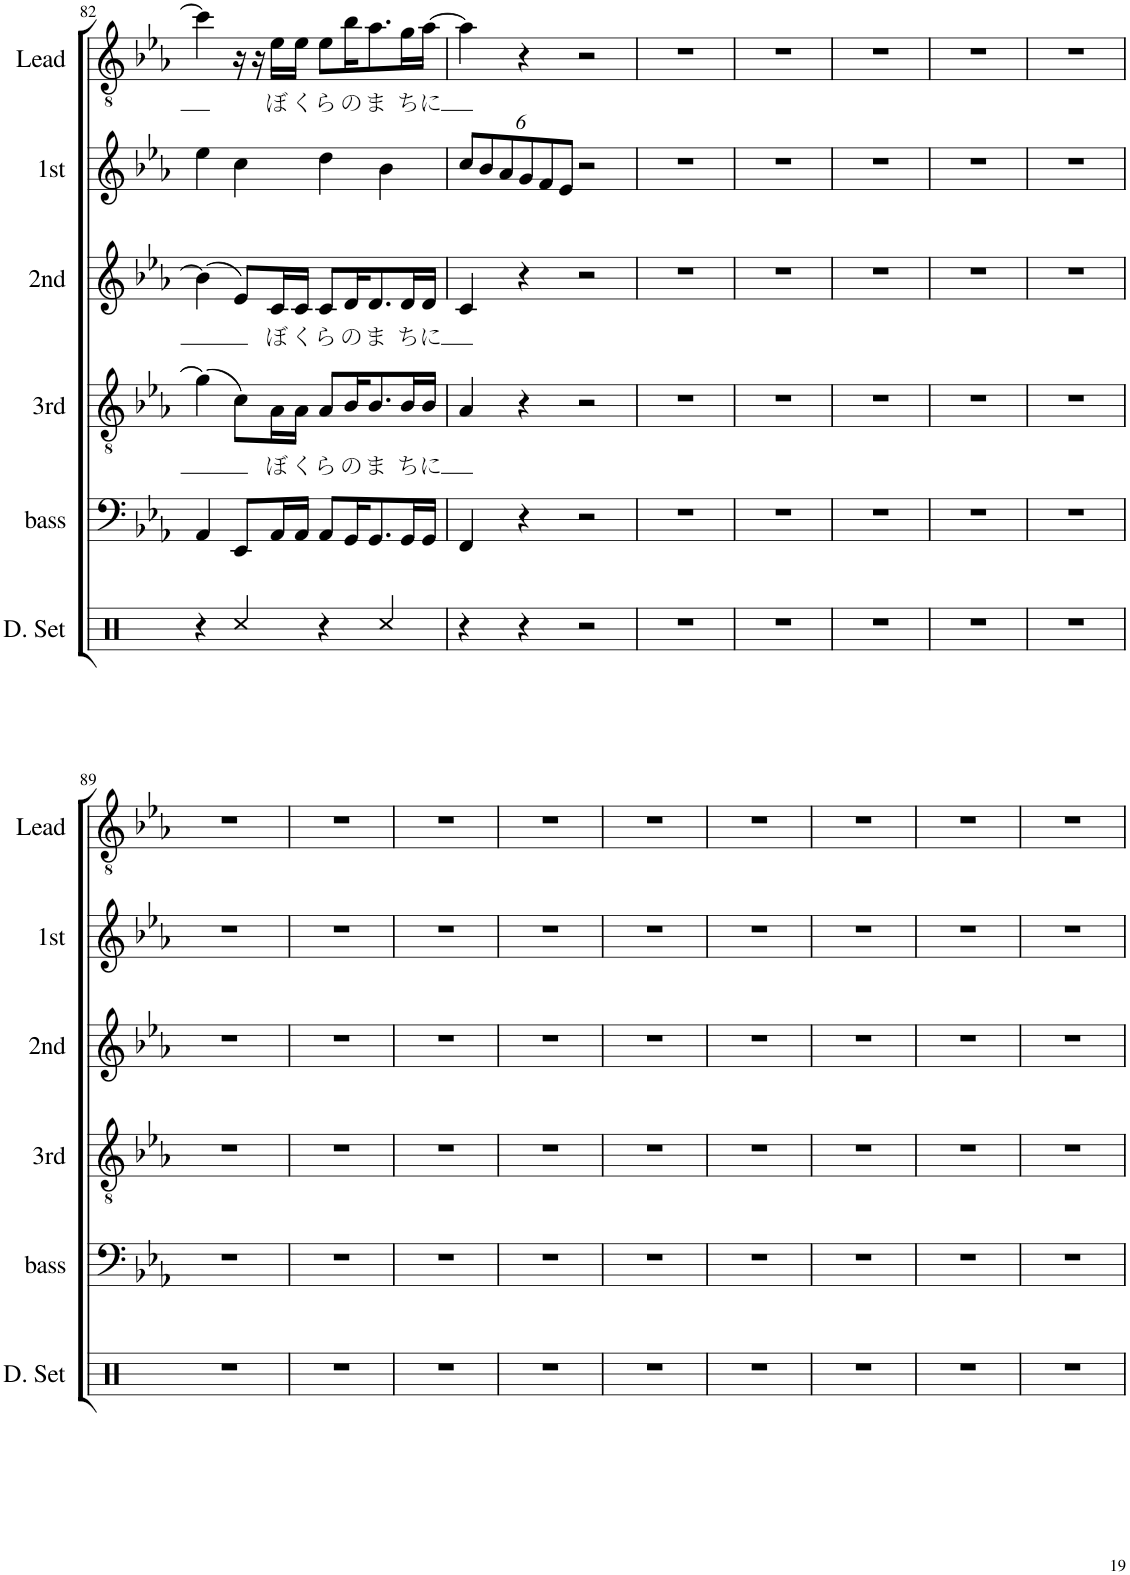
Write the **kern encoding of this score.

**kern	**kern	**kern	**text	**kern	**text	**kern	**kern	**text
*part6	*part5	*part4	*part4	*part3	*part3	*part2	*part1	*part1
*staff6	*staff5	*staff4	*staff4	*staff3	*staff3	*staff2	*staff1	*staff1
*I"ドラムセット	*I"bass	*I"3rd	*	*I"2nd	*	*I"1st	*I"Lead	*
*	*I'bass	*I'3rd	*	*I'2nd	*	*I'1st	*I'Lead	*
!!LO:PB:g=z
*clefX	*clefF4	*clefGv2	*	*clefG2	*	*clefG2	*clefGv2	*
*k[]	*k[b-e-a-]	*k[b-e-a-]	*	*k[b-e-a-]	*	*k[b-e-a-]	*k[b-e-a-]	*
*M4/4	*M4/4	*M4/4	*	*M4/4	*	*M4/4	*M4/4	*
=82	=82	=82	=82	=82	=82	=82	=82	=82
4r	4AA-/	(4g\]	.	(4b-\]	.	4ee-\	4cc\]	.
4Rcc/	8EE-/L	8c\L)	.	8e-/L)	.	4cc\	16r	.
.	.	.	.	.	.	.	16r	.
!	!	!	!LO:LY:b	!	!LO:LY:b	!	!	!LO:LY:b
.	16AA-/L	16A-\L	ぼ	16c/L	ぼ	.	16e-\LL	ぼ
!	!	!	!LO:LY:b	!	!LO:LY:b	!	!	!LO:LY:b
.	16AA-/JJ	16A-\JJ	く	16c/JJ	く	.	16e-\JJ	く
!	!	!	!LO:LY:b	!	!LO:LY:b	!	!	!LO:LY:b
4r	8AA-/L	8A-/L	ら	8c/L	ら	4dd\	8e-\L	ら
!	!	!	!LO:LY:b	!	!LO:LY:b	!	!	!LO:LY:b
.	16GG/K	16B-/K	の	16d/K	の	.	16b-\K	の
!	!	!	!LO:LY:b	!	!LO:LY:b	!	!	!LO:LY:b
.	8.GG/	8.B-/	ま	8.d/	ま	.	8.a-\	ま
4Rcc/	.	.	.	.	.	4b-\	.	.
!	!	!	!LO:LY:b	!	!LO:LY:b	!	!	!LO:LY:b
.	16GG/L	16B-/L	ち	16d/L	ち	.	16g\L	ち
!	!	!	!LO:LY:b	!	!LO:LY:b	!	!	!LO:LY:b
.	16GG/JJ	16B-/JJ	に	16d/JJ	に	.	[16a-\JJ	に
=83	=83	=83	=83	=83	=83	=83	=83	=83
*	*	*	*	*	*	*Xbrackettup	*	*
4r	4FF/	4A-/	.	4c/	.	12cc/L	4a-\]	.
.	.	.	.	.	.	12b-/	.	.
.	.	.	.	.	.	12a-/	.	.
4r	4r	4r	.	4r	.	12g/	4r	.
.	.	.	.	.	.	12f/	.	.
.	.	.	.	.	.	12e-/J	.	.
2r	2r	2r	.	2r	.	2r	2r	.
=84	=84	=84	=84	=84	=84	=84	=84	=84
1r	1r	1r	.	1r	.	1r	1r	.
=85	=85	=85	=85	=85	=85	=85	=85	=85
1r	1r	1r	.	1r	.	1r	1r	.
=86	=86	=86	=86	=86	=86	=86	=86	=86
1r	1r	1r	.	1r	.	1r	1r	.
=87	=87	=87	=87	=87	=87	=87	=87	=87
1r	1r	1r	.	1r	.	1r	1r	.
=88	=88	=88	=88	=88	=88	=88	=88	=88
1r	1r	1r	.	1r	.	1r	1r	.
!!LO:LB:g=z
=89	=89	=89	=89	=89	=89	=89	=89	=89
1r	1r	1r	.	1r	.	1r	1r	.
=90	=90	=90	=90	=90	=90	=90	=90	=90
1r	1r	1r	.	1r	.	1r	1r	.
=91	=91	=91	=91	=91	=91	=91	=91	=91
1r	1r	1r	.	1r	.	1r	1r	.
=92	=92	=92	=92	=92	=92	=92	=92	=92
1r	1r	1r	.	1r	.	1r	1r	.
=93	=93	=93	=93	=93	=93	=93	=93	=93
1r	1r	1r	.	1r	.	1r	1r	.
=94	=94	=94	=94	=94	=94	=94	=94	=94
1r	1r	1r	.	1r	.	1r	1r	.
=95	=95	=95	=95	=95	=95	=95	=95	=95
1r	1r	1r	.	1r	.	1r	1r	.
=96	=96	=96	=96	=96	=96	=96	=96	=96
1r	1r	1r	.	1r	.	1r	1r	.
=97	=97	=97	=97	=97	=97	=97	=97	=97
1r	1r	1r	.	1r	.	1r	1r	.
=	=	=	=	=	=	=	=	=
*-	*-	*-	*-	*-	*-	*-	*-	*-
